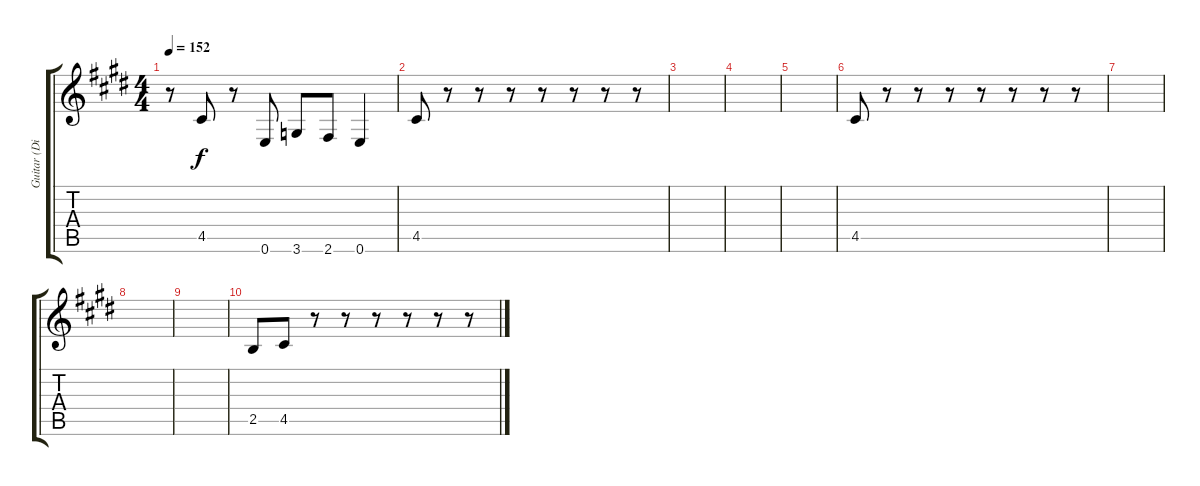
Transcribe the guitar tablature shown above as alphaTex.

\track ("Guitar (Distortion)" "Guitar (Di") {instrument overdrivenguitar}
\staff {score tabs}
\tuning (E4 B3 G3 D3 A2 E2) {hide}
\ts (4 4)
\tempo 152
\clef g2
\ks c#minor
r.8{dy f} 4.5.8 r.8 0.6.8 3.6.8 2.6.8 0.6.4 |
4.5.8 r.8 r.8 r.8 r.8 r.8 r.8 r.8 |
|
|
|
4.5.8 r.8 r.8 r.8 r.8 r.8 r.8 r.8 |
|
|
|
2.5.8 4.5.8 r.8 r.8 r.8 r.8 r.8 r.8
